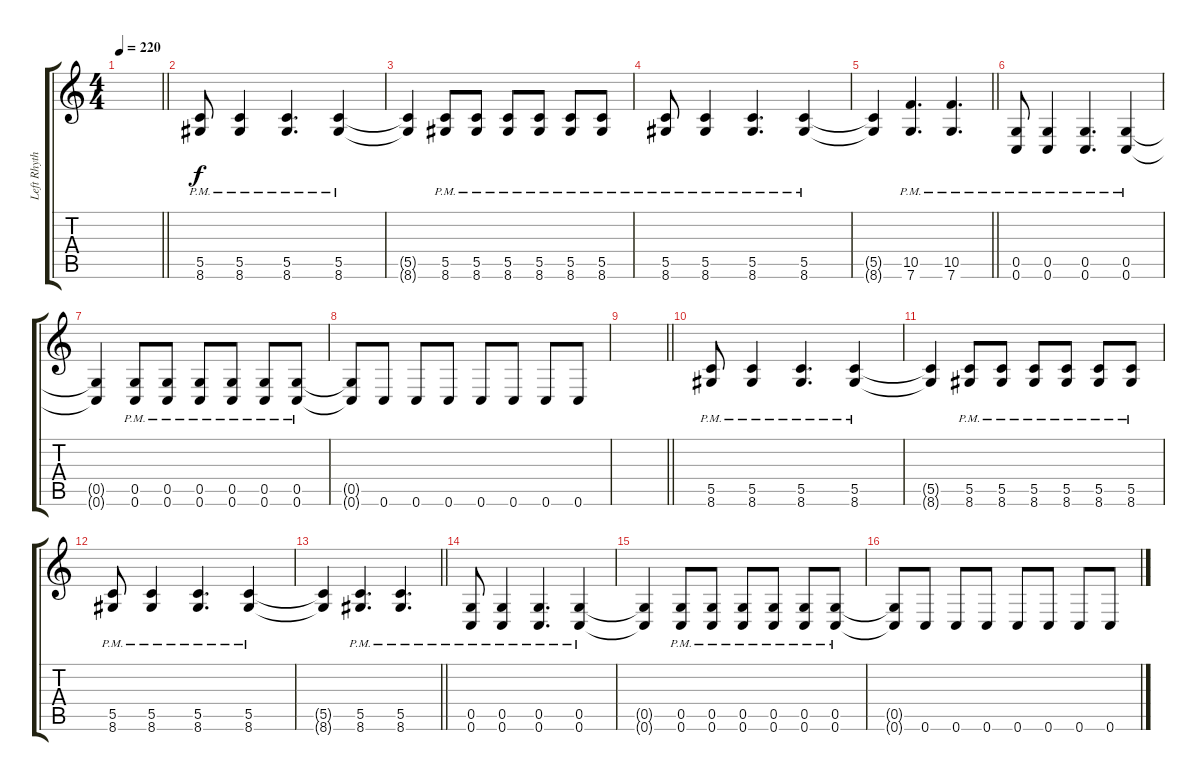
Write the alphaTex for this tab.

\track ("Left Rhythm" "Left Rhyth") {instrument distortionguitar}
\staff {score tabs}
\tuning (D4 A3 F3 C3 G2 C2) {hide}
\ts (4 4)
\tempo 220
\clef g2
\barLineRight lightlight
\ks c
|
\section ("" "")
(5.5{pm} 8.6{pm}).8 (5.5{pm} 8.6{pm}).4 (5.5{pm} 8.6{pm}).4{d} (5.5{pm} 8.6{pm}).4 |
(5.5{t} 8.6{t}).4 (5.5{pm} 8.6{pm}).8 (5.5{pm} 8.6{pm}).8 (5.5{pm} 8.6{pm}).8 (5.5{pm} 8.6{pm}).8 (5.5{pm} 8.6{pm}).8 (5.5{pm} 8.6{pm}).8 |
(5.5{pm} 8.6{pm}).8 (5.5{pm} 8.6{pm}).4 (5.5{pm} 8.6{pm}).4{d} (5.5{pm} 8.6{pm}).4 |
\barLineRight lightlight
(5.5{t} 8.6{t}).4 (10.5{pm} 7.6{pm}).4{d} (10.5{pm} 7.6{pm}).4{d} |
(0.5{pm} 0.6{pm}).8 (0.5{pm} 0.6{pm}).4 (0.5{pm} 0.6{pm}).4{d} (0.5{pm} 0.6{pm}).4 |
(0.5{t} 0.6{t}).4 (0.5{pm} 0.6{pm}).8 (0.5{pm} 0.6{pm}).8 (0.5{pm} 0.6{pm}).8 (0.5{pm} 0.6{pm}).8 (0.5{pm} 0.6{pm}).8 (0.5{pm} 0.6{pm}).8 |
(0.5{t} 0.6{t}).8 0.6.8 0.6.8 0.6.8 0.6.8 0.6.8 0.6.8 0.6.8 |
\barLineRight lightlight
|
\section ("" "")
(5.5{pm} 8.6{pm}).8 (5.5{pm} 8.6{pm}).4 (5.5{pm} 8.6{pm}).4{d} (5.5{pm} 8.6{pm}).4 |
(5.5{t} 8.6{t}).4 (5.5{pm} 8.6{pm}).8 (5.5{pm} 8.6{pm}).8 (5.5{pm} 8.6{pm}).8 (5.5{pm} 8.6{pm}).8 (5.5{pm} 8.6{pm}).8 (5.5{pm} 8.6{pm}).8 |
(5.5{pm} 8.6{pm}).8 (5.5{pm} 8.6{pm}).4 (5.5{pm} 8.6{pm}).4{d} (5.5{pm} 8.6{pm}).4 |
\barLineRight lightlight
(5.5{t} 8.6{t}).4 (5.5{pm} 8.6{pm}).4{d} (5.5{pm} 8.6{pm}).4{d} |
(0.5{pm} 0.6{pm}).8 (0.5{pm} 0.6{pm}).4 (0.5{pm} 0.6{pm}).4{d} (0.5{pm} 0.6{pm}).4 |
(0.5{t} 0.6{t}).4 (0.5{pm} 0.6{pm}).8 (0.5{pm} 0.6{pm}).8 (0.5{pm} 0.6{pm}).8 (0.5{pm} 0.6{pm}).8 (0.5{pm} 0.6{pm}).8 (0.5{pm} 0.6{pm}).8 |
(0.5{t} 0.6{t}).8 0.6.8 0.6.8 0.6.8 0.6.8 0.6.8 0.6.8 0.6.8
